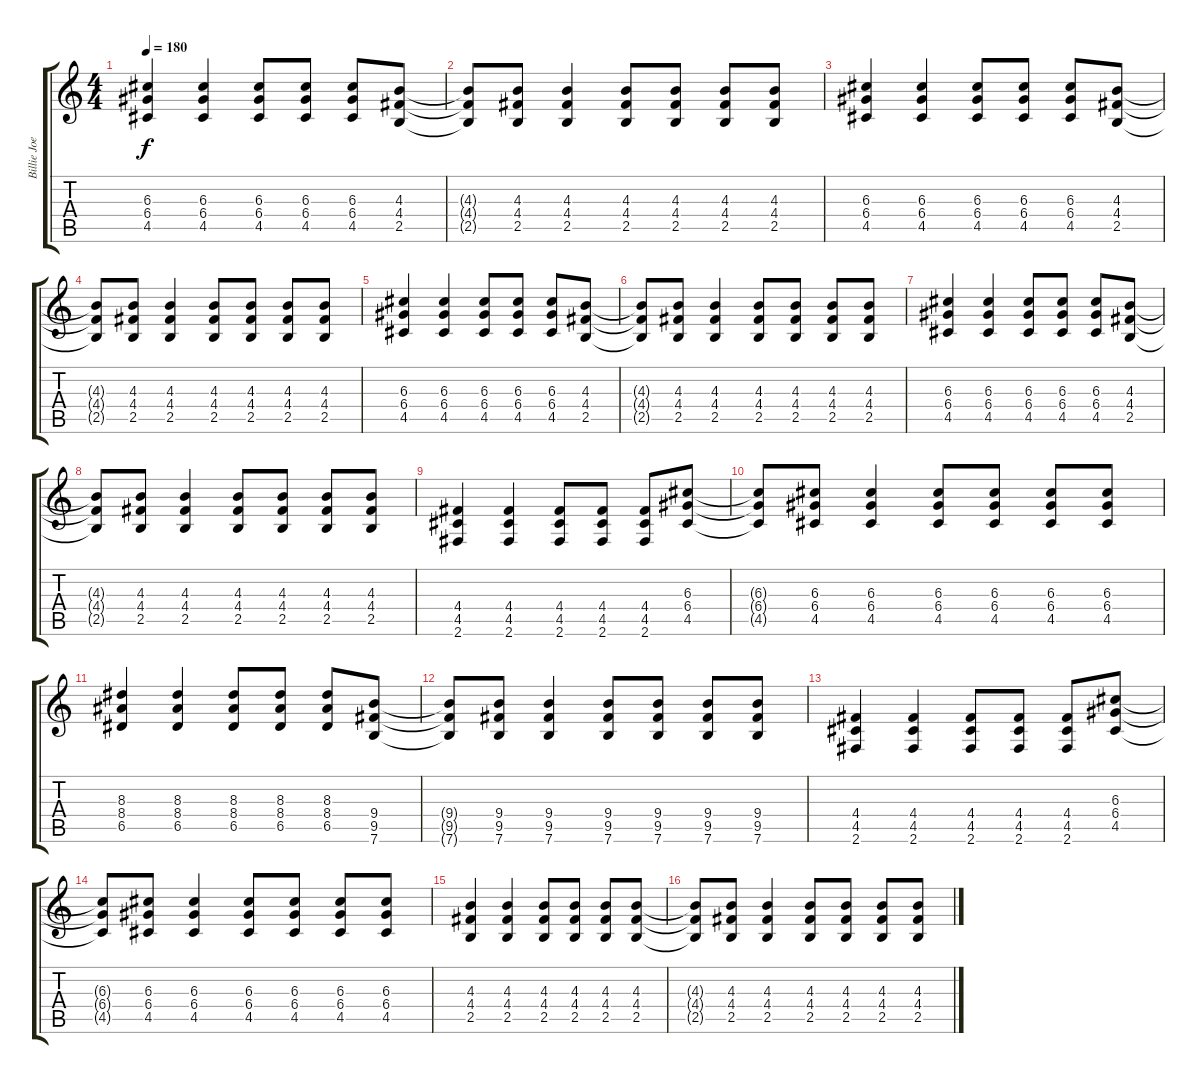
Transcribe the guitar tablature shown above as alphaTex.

\track ("Billie Joe Guitar" "Billie Joe") {instrument distortionguitar}
\staff {score tabs}
\tuning (E4 B3 G3 D3 A2 E2) {hide}
\ts (4 4)
\tempo 180
\clef g2
\ks c
(6.3 6.4 4.5).4{dy f} (6.3 6.4 4.5).4 (6.3 6.4 4.5).8 (6.3 6.4 4.5).8 (6.3 6.4 4.5).8 (4.3 4.4 2.5).8 |
(4.3{t} 4.4{t} 2.5{t}).8 (4.3 4.4 2.5).8 (4.3 4.4 2.5).4 (4.3 4.4 2.5).8 (4.3 4.4 2.5).8 (4.3 4.4 2.5).8 (4.3 4.4 2.5).8 |
(6.3 6.4 4.5).4 (6.3 6.4 4.5).4 (6.3 6.4 4.5).8 (6.3 6.4 4.5).8 (6.3 6.4 4.5).8 (4.3 4.4 2.5).8 |
(4.3{t} 4.4{t} 2.5{t}).8 (4.3 4.4 2.5).8 (4.3 4.4 2.5).4 (4.3 4.4 2.5).8 (4.3 4.4 2.5).8 (4.3 4.4 2.5).8 (4.3 4.4 2.5).8 |
(6.3 6.4 4.5).4 (6.3 6.4 4.5).4 (6.3 6.4 4.5).8 (6.3 6.4 4.5).8 (6.3 6.4 4.5).8 (4.3 4.4 2.5).8 |
(4.3{t} 4.4{t} 2.5{t}).8 (4.3 4.4 2.5).8 (4.3 4.4 2.5).4 (4.3 4.4 2.5).8 (4.3 4.4 2.5).8 (4.3 4.4 2.5).8 (4.3 4.4 2.5).8 |
(6.3 6.4 4.5).4 (6.3 6.4 4.5).4 (6.3 6.4 4.5).8 (6.3 6.4 4.5).8 (6.3 6.4 4.5).8 (4.3 4.4 2.5).8 |
(4.3{t} 4.4{t} 2.5{t}).8 (4.3 4.4 2.5).8 (4.3 4.4 2.5).4 (4.3 4.4 2.5).8 (4.3 4.4 2.5).8 (4.3 4.4 2.5).8 (4.3 4.4 2.5).8 |
(4.4 4.5 2.6).4 (4.4 4.5 2.6).4 (4.4 4.5 2.6).8 (4.4 4.5 2.6).8 (4.4 4.5 2.6).8 (6.3 6.4 4.5).8 |
(6.3{t} 6.4{t} 4.5{t}).8 (6.3 6.4 4.5).8 (6.3 6.4 4.5).4 (6.3 6.4 4.5).8 (6.3 6.4 4.5).8 (6.3 6.4 4.5).8 (6.3 6.4 4.5).8 |
(8.3 8.4 6.5).4 (8.3 8.4 6.5).4 (8.3 8.4 6.5).8 (8.3 8.4 6.5).8 (8.3 8.4 6.5).8 (9.4 9.5 7.6).8 |
(9.4{t} 9.5{t} 7.6{t}).8 (9.4 9.5 7.6).8 (9.4 9.5 7.6).4 (9.4 9.5 7.6).8 (9.4 9.5 7.6).8 (9.4 9.5 7.6).8 (9.4 9.5 7.6).8 |
(4.4 4.5 2.6).4 (4.4 4.5 2.6).4 (4.4 4.5 2.6).8 (4.4 4.5 2.6).8 (4.4 4.5 2.6).8 (6.3 6.4 4.5).8 |
(6.3{t} 6.4{t} 4.5{t}).8 (6.3 6.4 4.5).8 (6.3 6.4 4.5).4 (6.3 6.4 4.5).8 (6.3 6.4 4.5).8 (6.3 6.4 4.5).8 (6.3 6.4 4.5).8 |
(4.3 4.4 2.5).4 (4.3 4.4 2.5).4 (4.3 4.4 2.5).8 (4.3 4.4 2.5).8 (4.3 4.4 2.5).8 (4.3 4.4 2.5).8 |
(4.3{t} 4.4{t} 2.5{t}).8 (4.3 4.4 2.5).8 (4.3 4.4 2.5).4 (4.3 4.4 2.5).8 (4.3 4.4 2.5).8 (4.3 4.4 2.5).8 (4.3 4.4 2.5).8
